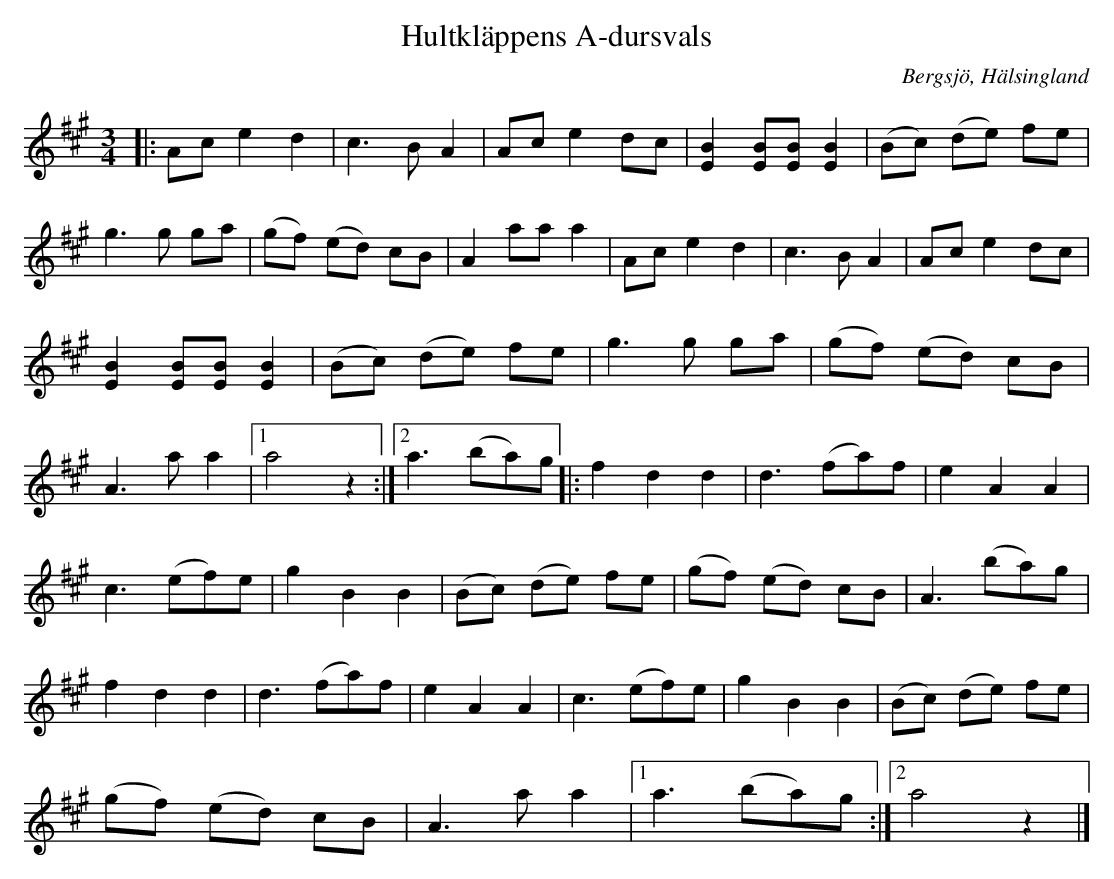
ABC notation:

X:1
T:Hultkläppens A-dursvals
O:Bergsjö, Hälsingland
M:3/4
L:1/4
K:A
|: A/c/ e d | c>B A | A/c/ e d/c/ | [EB] [E/B/][E/B/] [EB] | (B/c/) (d/e/) f/e/ |
g>g g/a/ | (g/f/) (e/d/) c/B/ | A a/a/ a | A/c/ e d | c>B A | A/c/ e d/c/ |
[EB] [E/B/][E/B/] [EB] | (B/c/) (d/e/) f/e/ | g>g g/a/ | (g/f/) (e/d/) c/B/ |
A>a a |1 a2 z :|2 a3/2 (b/a/)g/ |: f d d | d3/2 (f/a/)f/ | e A A |
c3/2 (e/f/)e/ | g B B | (B/c/) (d/e/) f/e/ | (g/f/) (e/d/) c/B/ | A3/2 (b/a/)g/ |
f d d | d3/2 (f/a/)f/ | e A A | c3/2 (e/f/)e/ | g B B | (B/c/) (d/e/) f/e/ |
(g/f/) (e/d/) c/B/ | A>a a|1 a3/2 (b/a/)g/ :|2 a2 z |]
